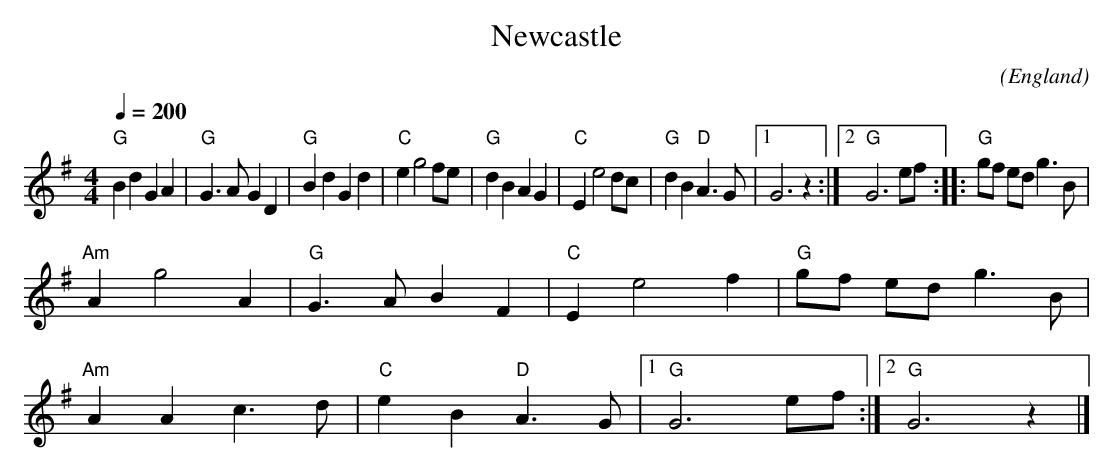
X:1
T:Newcastle
C:          %Tune composer
Q:1/4=200     %Tempo
O:England
M:4/4     %Meter
L:1/8     %
K:G
"G"B2 d2 G2 A2 |"G"G3 A G2 D2 |"G"B2 d2 G2 d2 |"C"e2 g4 fe |"G"d2 B2 A2 G2 |"C"E2 e4 dc |"G"d2 B2 "D"A3 G |1G6 z2 :|2"G"G6 ef ::"G"gf ed g3 B |
"Am"A2 g4 A2 |"G"G3 A B2 F2 |"C"E2 e4 f2 |"G"gf ed g3 B |
"Am"A2 A2 c3 d |"C"e2 B2 "D"A3 G |1"G"G6 ef :|2"G"G6 z2 |]
